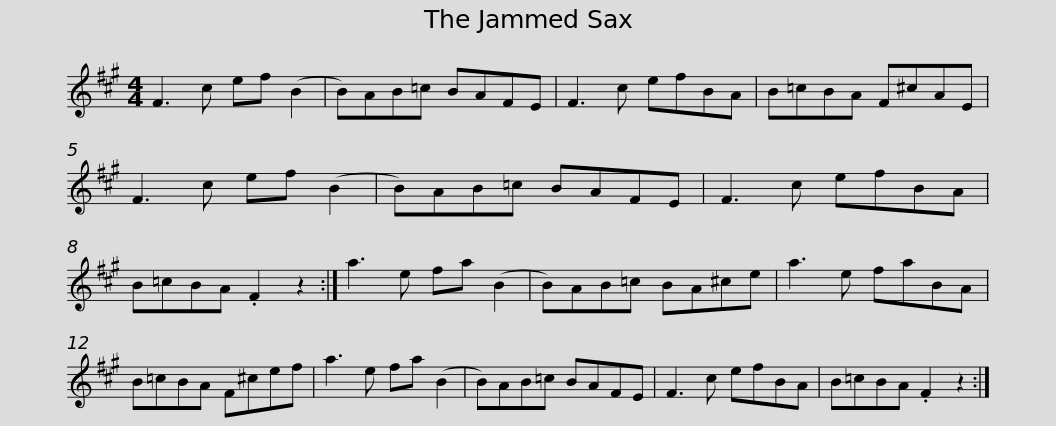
X:1
L:1/8
M:4/4
I:linebreak $
K:A
V:1 treble
V:1
 F3 c ef (B2 | B)AB=c BAFE | F3 c efBA | B=cBA F^cAE | F3 c ef (B2 | %5
 B)AB=c BAFE |$ F3 c efBA | B=cBA .F2 z2 :| a3 e fa (B2 | B)AB=c BA^ce | %10
 a3 e faBA | B=cBA F^cef |$ a3 e fa (B2 | B)AB=c BAFE | F3 c efBA | %15
 B=cBA .F2 z2 :| %16
